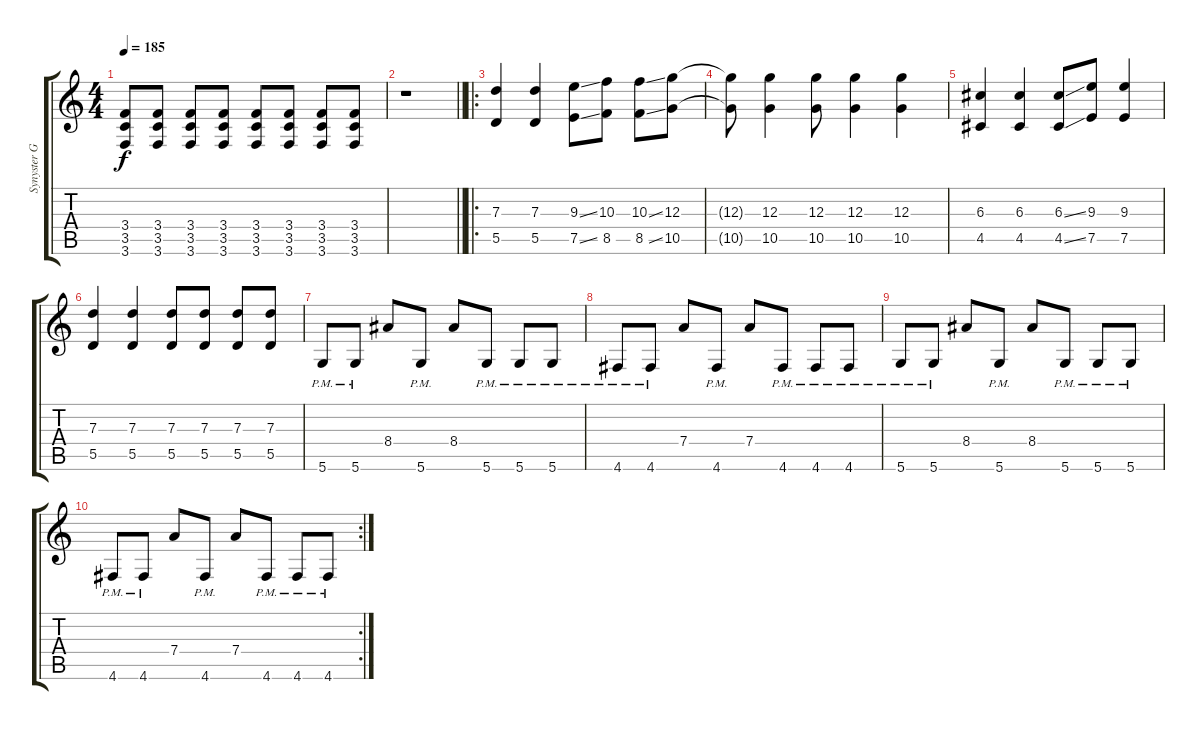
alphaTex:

\track ("Synyster Gates" "Synyster G") {instrument distortionguitar}
\staff {score tabs}
\tuning (E4 B3 G3 D3 A2 D2) {hide}
\ts (4 4)
\tempo 185
\clef g2
\ks c
(3.4 3.5 3.6).8{dy f} (3.4 3.5 3.6).8 (3.4 3.5 3.6).8 (3.4 3.5 3.6).8 (3.4 3.5 3.6).8 (3.4 3.5 3.6).8 (3.4 3.5 3.6).8 (3.4 3.5 3.6).8 |
\barLineRight lightlight
r.1 |
\ro
(7.3 5.5).4 (7.3 5.5).4 (9.3{ss} 7.5{ss}).8 (10.3 8.5).8 (10.3{ss} 8.5{ss}).8 (12.3 10.5).8 |
(12.3{t} 10.5{t}).8 (12.3 10.5).4 (12.3 10.5).8 (12.3 10.5).4 (12.3 10.5).4 |
(6.3 4.5).4 (6.3 4.5).4 (6.3{ss} 4.5{ss}).8 (9.3 7.5).8 (9.3 7.5).4 |
(7.3 5.5).4 (7.3 5.5).4 (7.3 5.5).8 (7.3 5.5).8 (7.3 5.5).8 (7.3 5.5).8 |
5.6{pm}.8 5.6{pm}.8 8.4.8 5.6{pm}.8 8.4.8 5.6{pm}.8 5.6{pm}.8 5.6{pm}.8 |
4.6{pm}.8 4.6{pm}.8 7.4.8 4.6{pm}.8 7.4.8 4.6{pm}.8 4.6{pm}.8 4.6{pm}.8 |
5.6{pm}.8 5.6{pm}.8 8.4.8 5.6{pm}.8 8.4.8 5.6{pm}.8 5.6{pm}.8 5.6{pm}.8 |
\rc 2
4.6{pm}.8 4.6{pm}.8 7.4.8 4.6{pm}.8 7.4.8 4.6{pm}.8 4.6{pm}.8 4.6{pm}.8
